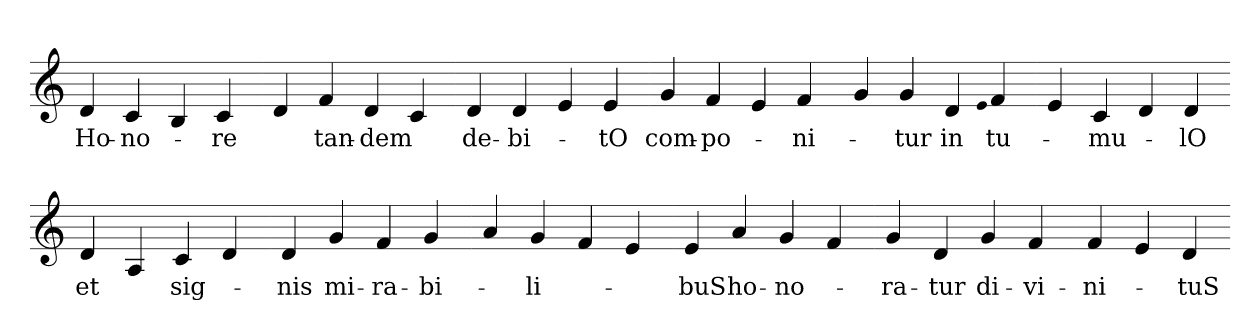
**kern	**text
*part1	*part1
*staff1	*staff1
*clefG2	*
=	=
4d	Ho-
4c	no-
4B	.
4c	re
=-	=-
4d	.
4f	tan-
4d	dem
4c	.
=-	=-
4d	de-
4d	bi-
4e	.
4e	tO
=-	=-
4g	com-
4f	po-
4e	.
4f	ni-
=-	=-
4g	.
4g	tur
4d	in
qe	.
4f	tu-
=-	=-
4e	.
4c	mu-
4d	.
4d	lO
=-	=-
4d	et
4A	.
4c	sig-
4d	.
=-	=-
4d	nis
4g	mi-
4f	ra-
4g	bi-
=-	=-
4a	.
4g	li-
4f	.
4e	.
=-	=-
4e	buS
4a	ho-
4g	no-
4f	.
=-	=-
4g	ra-
4d	tur
4g	di-
4f	vi-
=-	=-
4f	ni-
4e	.
4d	tuS
=-	=-
*-	*-
